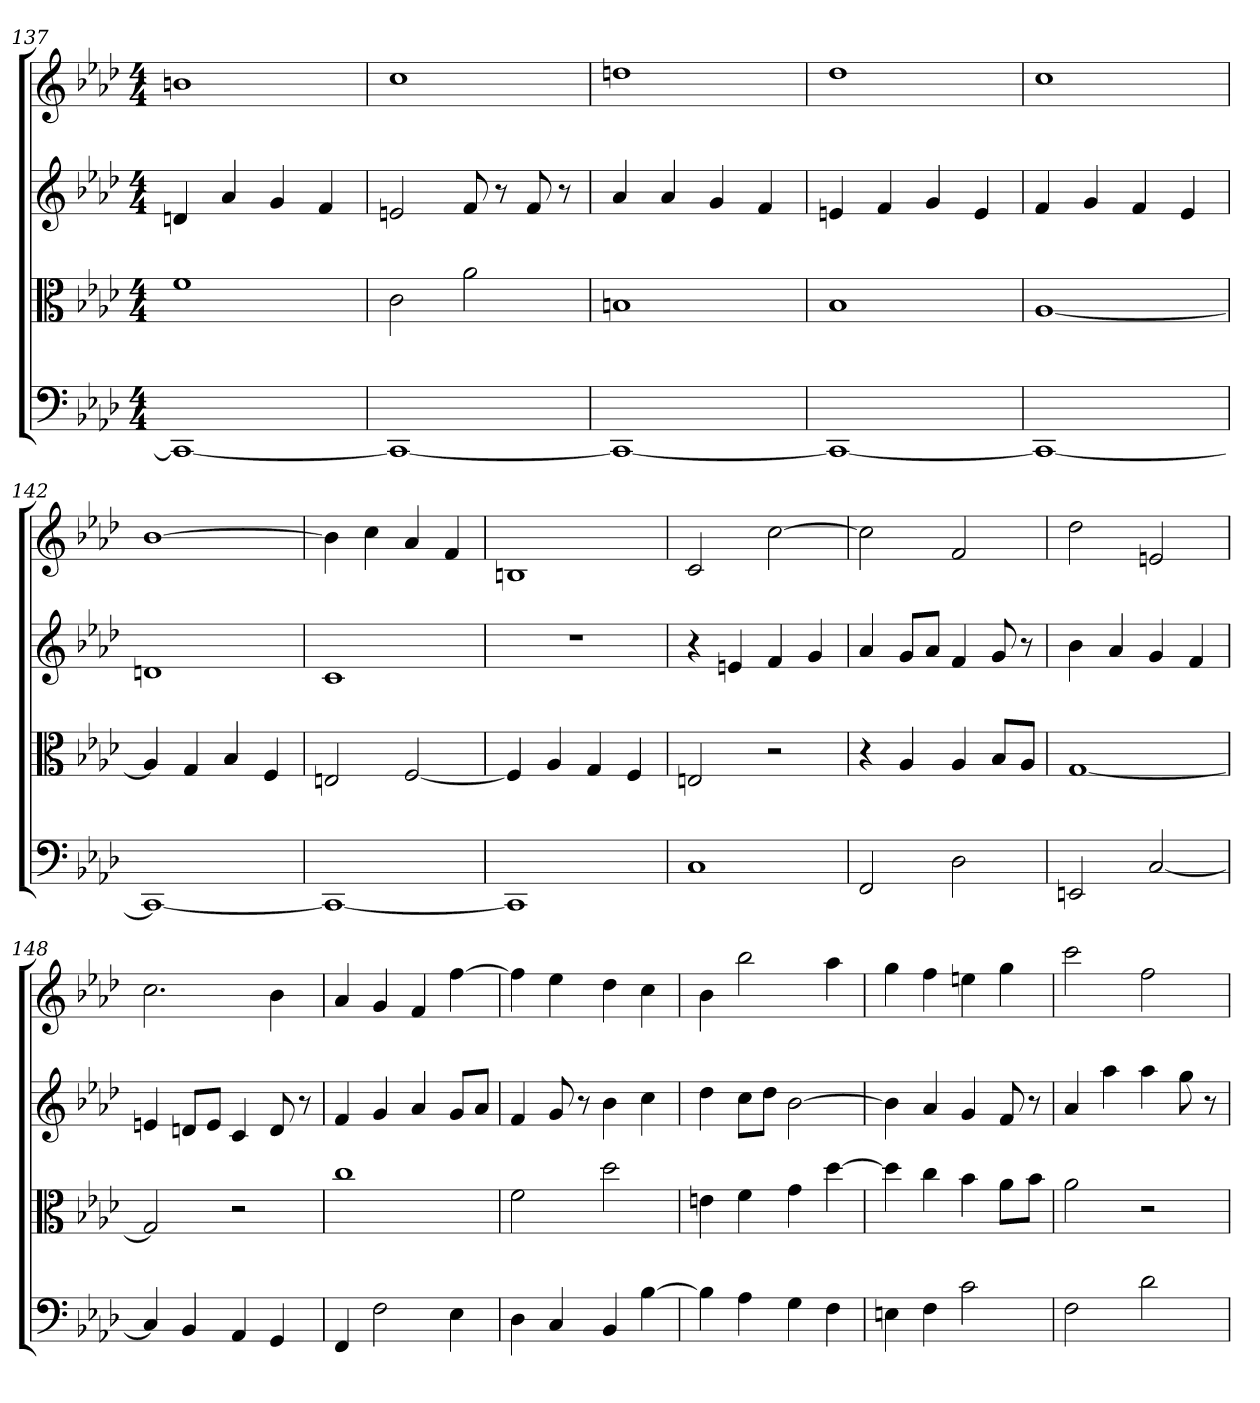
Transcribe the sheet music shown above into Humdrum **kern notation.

**kern	**kern	**kern	**kern
*part4	*part3	*part2	*part1
*staff4	*staff3	*staff2	*staff1
*clefF4	*clefC3	*clefG2	*clefG2
*k[b-e-a-d-]	*k[b-e-a-d-]	*k[b-e-a-d-]	*k[b-e-a-d-]
*f:	*f:	*f:	*f:
*M4/4	*M4/4	*M4/4	*M4/4
=137	=137	=137	=137
1CC_	1f	4dn	1bn
.	.	4a-	.
.	.	4g	.
.	.	4f	.
=138	=138	=138	=138
1CC_	2c	2en	1cc
.	2a-	8f	.
.	.	8r	.
.	.	8f	.
.	.	8r	.
=139	=139	=139	=139
1CC_	1Bn	4a-	1ddn
.	.	4a-	.
.	.	4g	.
.	.	4f	.
=140	=140	=140	=140
1CC_	1B-	4en	1dd-
.	.	4f	.
.	.	4g	.
.	.	4e	.
=141	=141	=141	=141
1CC_	[1A-	4f	1cc
.	.	4g	.
.	.	4f	.
.	.	4e-	.
=142	=142	=142	=142
1CC_	4A-]	1dn	[1b-
.	4G	.	.
.	4B-	.	.
.	4F	.	.
=143	=143	=143	=143
1CC_	2En	1c	4b-]
.	.	.	4cc
.	[2F	.	4a-
.	.	.	4f
=144	=144	=144	=144
1CC]	4F]	1r	1Bn
.	4A-	.	.
.	4G	.	.
.	4F	.	.
=145	=145	=145	=145
1C	2En	4r	2c
.	.	4en	.
.	2r	4f	[2cc
.	.	4g	.
=146	=146	=146	=146
2FF	4r	4a-	2cc]
.	4A-	8g/L	.
.	.	8a-/J	.
2D-	4A-	4f	2f
.	8B-/L	8g	.
.	8A-/J	8r	.
=147	=147	=147	=147
2EEn	[1G	4b-	2dd-
.	.	4a-	.
[2C	.	4g	2en
.	.	4f	.
=148	=148	=148	=148
4C]	2G]	4en	2.cc
4BB-	.	8dn/L	.
.	.	8e/J	.
4AA-	2r	4c	.
4GG	.	8d	4b-
.	.	8r	.
=149	=149	=149	=149
4FF	1cc	4f	4a-
2F	.	4g	4g
.	.	4a-	4f
4E-	.	8g/L	[4ff
.	.	8a-/J	.
=150	=150	=150	=150
4D-	2f	4f	4ff]
4C	.	8g	4ee-
.	.	8r	.
4BB-	2dd-	4b-	4dd-
[4B-	.	4cc	4cc
=151	=151	=151	=151
4B-]	4en	4dd-	4b-
4A-	4f	8cc\L	2bb-
.	.	8dd-\J	.
4G	4g	[2b-	.
4F	[4dd-	.	4aa-
=152	=152	=152	=152
4En	4dd-]	4b-]	4gg
4F	4cc	4a-	4ff
2c	4b-	4g	4een
.	8a-\L	8f	4gg
.	8b-\J	8r	.
=153	=153	=153	=153
2F	2a-	4a-	2ccc
.	.	4aa-	.
2d-	2r	4aa-	2ff
.	.	8gg	.
.	.	8r	.
=	=	=	=
*-	*-	*-	*-
